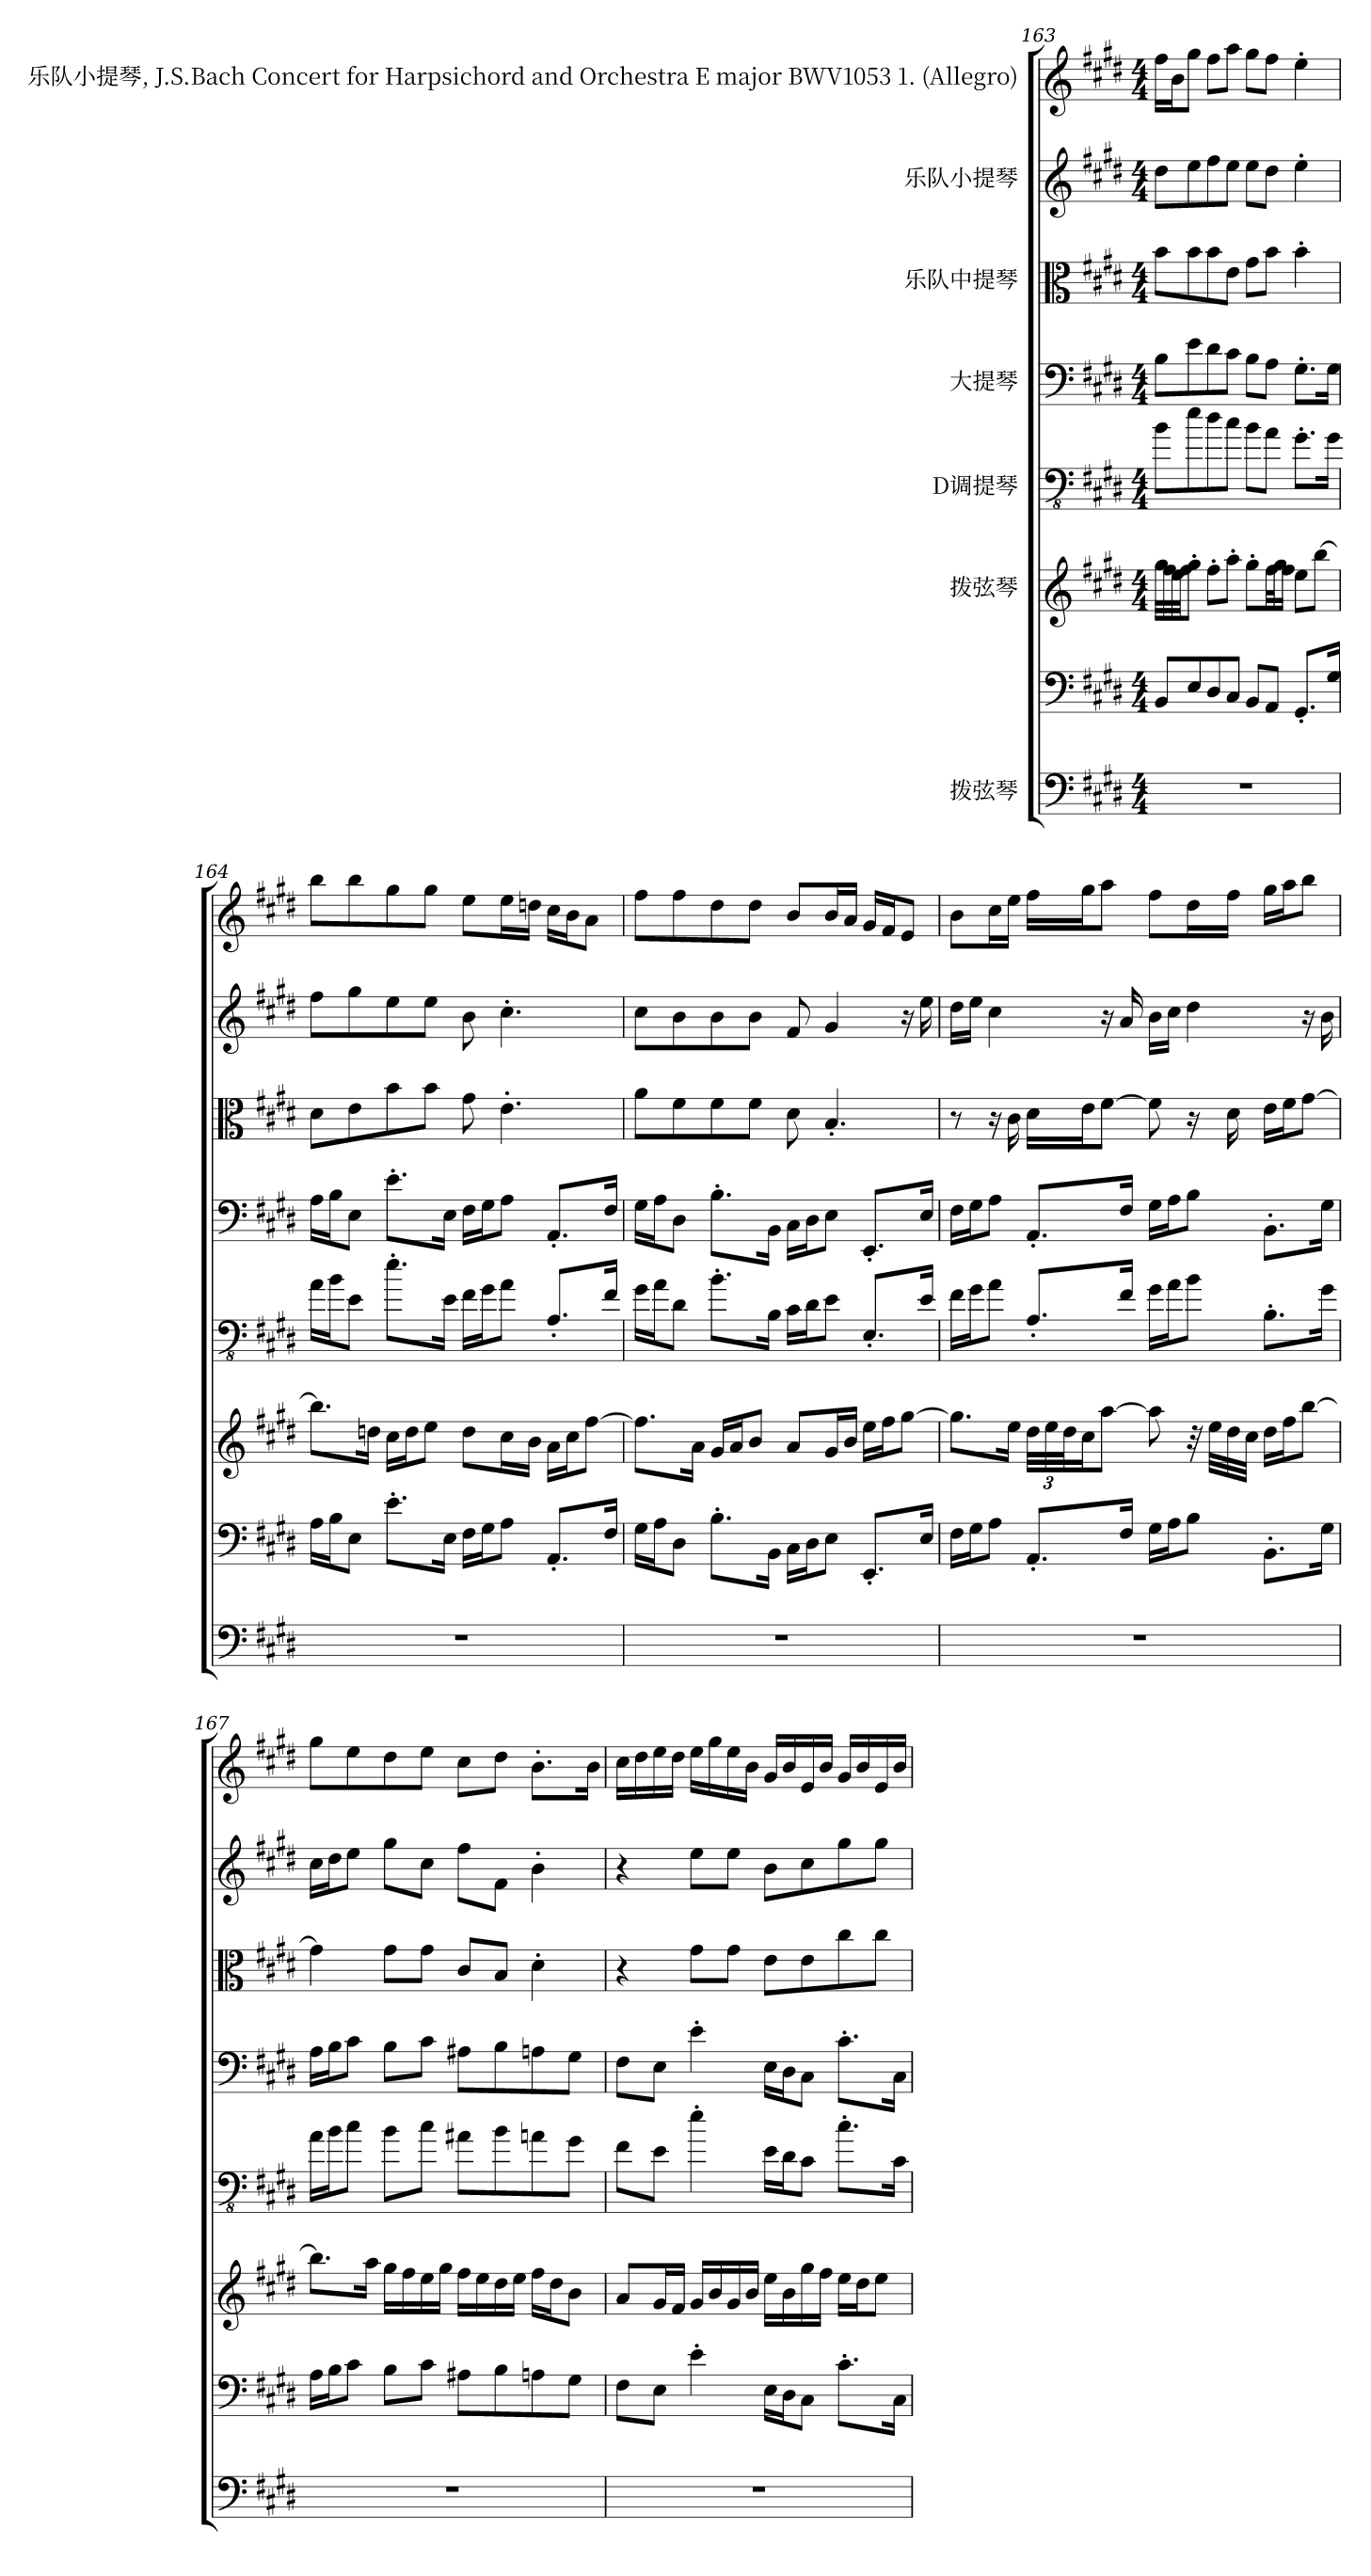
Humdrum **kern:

**kern	**kern	**kern	**kern	**kern	**kern	**kern	**kern
*part7	*part7	*part6	*part5	*part4	*part3	*part2	*part1
*staff8	*staff7	*staff6	*staff5	*staff4	*staff3	*staff2	*staff1
*I"拨弦琴	*	*I"拨弦琴	*I"D调提琴	*I"大提琴	*I"乐队中提琴	*I"乐队小提琴	*I"乐队小提琴, J.S.Bach Concert for Harpsichord and Orchestra E major BWV1053 1. (Allegro)
*clefF4	*clefF4	*clefG2	*clefFv4	*clefF4	*clefC3	*clefG2	*clefG2
*	*	*	*ITrd7c12	*	*	*	*
*k[f#c#g#d#]	*k[f#c#g#d#]	*k[f#c#g#d#]	*k[f#c#g#d#]	*k[f#c#g#d#]	*k[f#c#g#d#]	*k[f#c#g#d#]	*k[f#c#g#d#]
*M4/4	*M4/4	*M4/4	*M4/4	*M4/4	*M4/4	*M4/4	*M4/4
=163	=163	=163	=163	=163	=163	=163	=163
1r	8BB/L	32gg#\LLL	8BB\L	8B\L	8b\L	8dd#\L	16ff#\LL
.	.	32ff#\	.	.	.	.	.
.	.	32ee\	.	.	.	.	16b\J
.	.	32ff#\JJ	.	.	.	.	.
.	8E/	8gg#'\J	8E\	8e\	8b\	8ee\	8gg#\J
.	8D#/	8ff#'\L	8D#\	8d#\	8b\	8ff#\	8ff#\L
.	8C#/J	8aa'\J	8C#\J	8c#\J	8e\J	8ee\J	8aa\J
.	8BB/L	8gg#'\L	8BB\L	8B\L	8g#\L	8ee\L	8gg#\L
.	8AA/J	32ff#\LL	8AA\J	8A\J	8b\J	8dd#\J	8ff#\J
.	.	32gg#\J	.	.	.	.	.
.	.	16ff#\JJ	.	.	.	.	.
.	8.GG#'/L	8ee\L	8.GG#'\L	8.G#'\L	4b'\	4ee'\	4ee'\
.	.	[8bb\J	.	.	.	.	.
.	16G#/Jk	.	16GG#\Jk	16G#\Jk	.	.	.
!!LO:PB:g=z
=164	=164	=164	=164	=164	=164	=164	=164
1r	16A\LL	8.bb\L]	16AA\LL	16A\LL	8d#\L	8ff#\L	8bb\L
.	16B\J	.	16BB\J	16B\J	.	.	.
.	8E\J	.	8EE\J	8E\J	8e\	8gg#\	8bb\
.	.	16ddn\Jk	.	.	.	.	.
.	8.e'\L	16cc#\LL	8.E'\L	8.e'\L	8b\	8ee\	8gg#\
.	.	16dd\J	.	.	.	.	.
.	.	8ee\J	.	.	8b\J	8ee\J	8gg#\J
.	16E\Jk	.	16EE\Jk	16E\Jk	.	.	.
.	16F#\LL	8dd\L	16FF#\LL	16F#\LL	8g#\	8b\	8ee\L
.	16G#\J	.	16GG#\J	16G#\J	.	.	.
.	8A\J	16cc#\L	8AA\J	8A\J	4.e'\	4.cc#'\	16ee\L
.	.	16b\JJ	.	.	.	.	16ddn\JJ
.	8.AA'/L	16a\LL	8.AAA'/L	8.AA'/L	.	.	16cc#\LL
.	.	16cc#\J	.	.	.	.	16b\J
.	.	[8ff#\J	.	.	.	.	8a\J
.	16F#/Jk	.	16FF#/Jk	16F#/Jk	.	.	.
=165	=165	=165	=165	=165	=165	=165	=165
1r	16G#\LL	8.ff#\L]	16GG#\LL	16G#\LL	8a\L	8cc#\L	8ff#\L
.	16A\J	.	16AA\J	16A\J	.	.	.
.	8D#\J	.	8DD#\J	8D#\J	8f#\	8b\	8ff#\
.	.	16a\Jk	.	.	.	.	.
.	8.B'\L	16g#/LL	8.BB'\L	8.B'\L	8f#\	8b\	8dd#\
.	.	16a/J	.	.	.	.	.
.	.	8b/J	.	.	8f#\J	8b\J	8dd#\J
.	16BB\Jk	.	16BBB\Jk	16BB\Jk	.	.	.
.	16C#\LL	8a/L	16CC#\LL	16C#\LL	8d#\	8f#/	8b/L
.	16D#\J	.	16DD#\J	16D#\J	.	.	.
.	8E\J	16g#/L	8EE\J	8E\J	4.B'/	4g#/	16b/L
.	.	16b/JJ	.	.	.	.	16a/JJ
.	8.EE'/L	16ee\LL	8.EEE'/L	8.EE'/L	.	.	16g#/LL
.	.	16ff#\J	.	.	.	.	16f#/J
.	.	[8gg#\J	.	.	.	16r	8e/J
.	16E/Jk	.	16EE/Jk	16E/Jk	.	16ee\	.
!!LO:PB:g=z
=166	=166	=166	=166	=166	=166	=166	=166
1r	16F#\LL	8.gg#\L]	16FF#\LL	16F#\LL	8r	16dd#\LL	8b\L
.	16G#\J	.	16GG#\J	16G#\J	.	16ee\JJ	.
.	8A\J	.	8AA\J	8A\J	16r	4cc#\	16cc#\L
.	.	16ee\Jk	.	.	16c#\	.	16ee\JJ
*	*	*Xbrackettup	*	*	*	*	*
.	8.AA'/L	48dd#\LLL	8.AAA'/L	8.AA'/L	16d#\LL	.	16ff#\LL
.	.	48ee\	.	.	.	.	.
.	.	48dd#\J	.	.	.	.	.
.	.	16cc#\J	.	.	16e\J	.	16gg#\J
.	.	[8aa\J	.	.	[8f#\J	16r	8aa\J
.	16F#/Jk	.	16FF#/Jk	16F#/Jk	.	16a/	.
.	16G#\LL	8aa\]	16GG#\LL	16G#\LL	8f#\]	16b\LL	8ff#\L
.	16A\J	.	16AA\J	16A\J	.	16cc#\JJ	.
.	8B\J	32r	8BB\J	8B\J	16r	4dd#\	16dd#\L
.	.	32ee\LLL	.	.	.	.	.
.	.	32dd#\	.	.	16d#\	.	16ff#\JJ
.	.	32cc#\JJJ	.	.	.	.	.
.	8.BB'\L	16dd#\LL	8.BBB'\L	8.BB'\L	16e\LL	.	16gg#\LL
.	.	16ff#\J	.	.	16f#\J	.	16aa\J
.	.	[8bb\J	.	.	[8g#\J	16r	8bb\J
.	16G#\Jk	.	16GG#\Jk	16G#\Jk	.	16b\	.
=167	=167	=167	=167	=167	=167	=167	=167
1r	16A\LL	8.bb\L]	16AA\LL	16A\LL	4g#\]	16cc#\LL	8gg#\L
.	16B\J	.	16BB\J	16B\J	.	16dd#\J	.
.	8c#\J	.	8C#\J	8c#\J	.	8ee\J	8ee\
.	.	16aa\Jk	.	.	.	.	.
.	8B\L	16gg#\LL	8BB\L	8B\L	8g#\L	8gg#\L	8dd#\
.	.	16ff#\	.	.	.	.	.
.	8c#\J	16ee\	8C#\J	8c#\J	8g#\J	8cc#\J	8ee\J
.	.	16gg#\JJ	.	.	.	.	.
.	8A#X\L	16ff#\LL	8AA#X\L	8A#X\L	8c#/L	8ff#\L	8cc#\L
.	.	16ee\	.	.	.	.	.
.	8B\	16dd#\	8BB\	8B\	8B/J	8f#\J	8dd#\J
.	.	16ee\JJ	.	.	.	.	.
.	8An\	16ff#\LL	8AAn\	8An\	4d#'\	4b'\	8.b'\L
.	.	16dd#\J	.	.	.	.	.
.	8G#\J	8b\J	8GG#\J	8G#\J	.	.	.
.	.	.	.	.	.	.	16b\Jk
!!LO:PB:g=z
=168	=168	=168	=168	=168	=168	=168	=168
1r	8F#\L	8a/L	8FF#\L	8F#\L	4r	4r	16cc#\LL
.	.	.	.	.	.	.	16dd#\
.	8E\J	16g#/L	8EE\J	8E\J	.	.	16ee\
.	.	16f#/JJ	.	.	.	.	16dd#\JJ
.	4e'\	16g#/LL	4E'\	4e'\	8g#\L	8ee\L	16ee\LL
.	.	16b/	.	.	.	.	16gg#\
.	.	16g#/	.	.	8g#\J	8ee\J	16ee\
.	.	16b/JJ	.	.	.	.	16b\JJ
.	16E\LL	16ee\LL	16EE\LL	16E\LL	8e\L	8b\L	16g#/LL
.	16D#\J	16b\	16DD#\J	16D#\J	.	.	16b/
.	8C#\J	16gg#\	8CC#\J	8C#\J	8e\	8cc#\	16e/
.	.	16ff#\JJ	.	.	.	.	16b/JJ
.	8.c#'\L	16ee\LL	8.C#'\L	8.c#'\L	8cc#\	8gg#\	16g#/LL
.	.	16dd#\J	.	.	.	.	16b/
.	.	8ee\J	.	.	8cc#\J	8gg#\J	16e/
.	16C#\Jk	.	16CC#\Jk	16C#\Jk	.	.	16b/JJ
=	=	=	=	=	=	=	=
*-	*-	*-	*-	*-	*-	*-	*-
